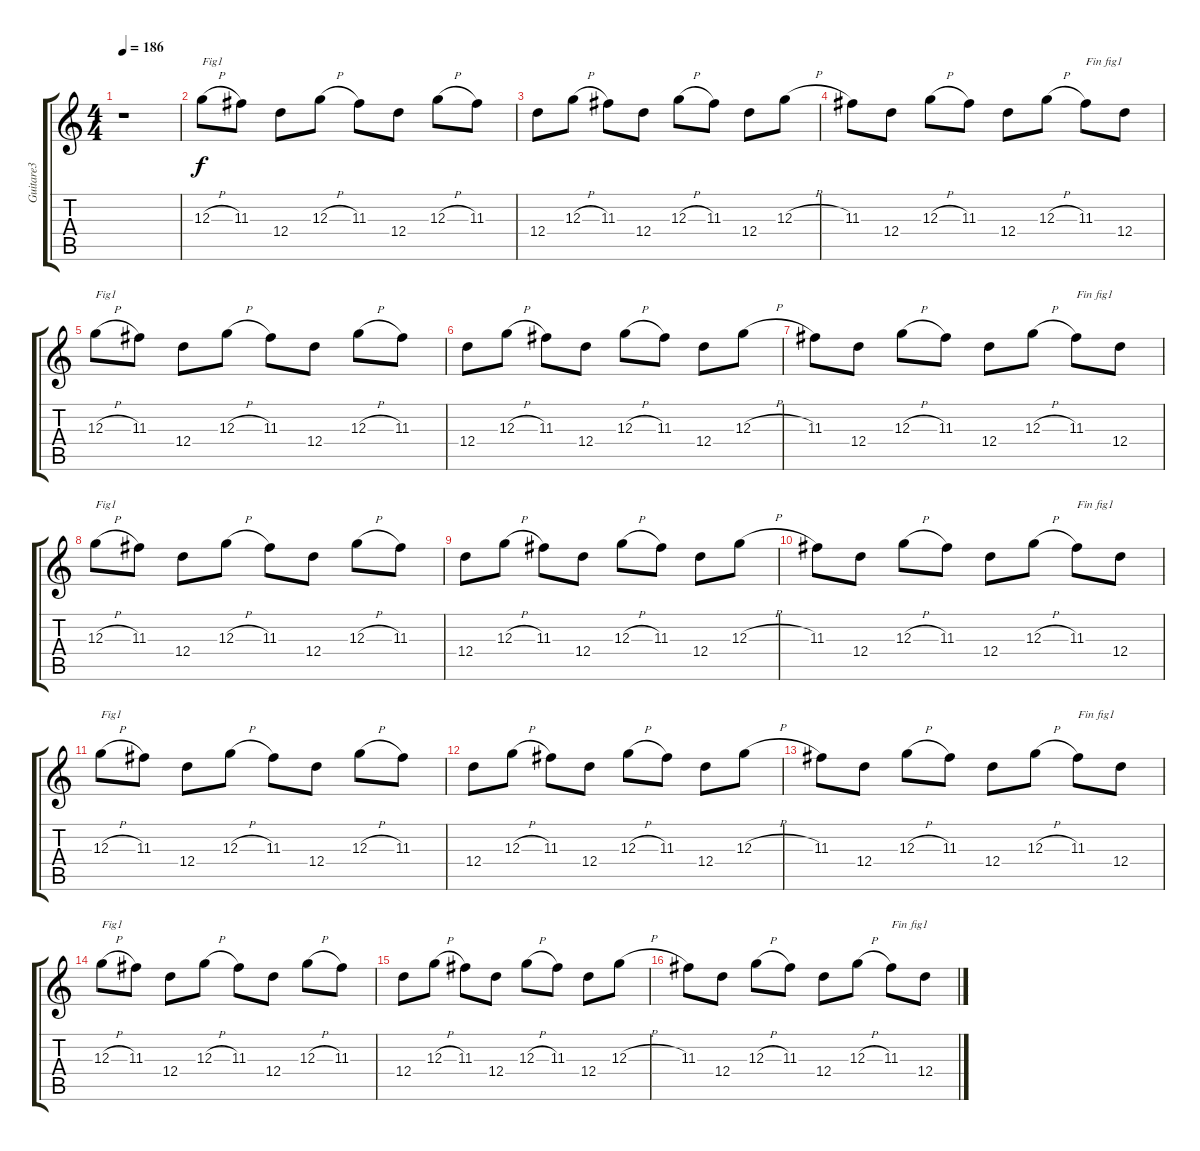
\track ("Guitare3" "Guitare3") {instrument electricguitarclean}
\staff {score tabs}
\tuning (E4 B3 G3 D3 A2 E2) {hide}
\ts (4 4)
\tempo 186
\clef g2
\ks c
r.1{dy f instrument electricguitarclean} |
12.3{h}.8{txt "Fig1"} 11.3.8 12.4.8 12.3{h}.8 11.3.8 12.4.8 12.3{h}.8 11.3.8 |
12.4.8 12.3{h}.8 11.3.8 12.4.8 12.3{h}.8 11.3.8 12.4.8 12.3{h}.8 |
11.3.8 12.4.8 12.3{h}.8 11.3.8 12.4.8 12.3{h}.8 11.3.8{txt "Fin fig1"} 12.4.8 |
12.3{h}.8{txt "Fig1"} 11.3.8 12.4.8 12.3{h}.8 11.3.8 12.4.8 12.3{h}.8 11.3.8 |
12.4.8 12.3{h}.8 11.3.8 12.4.8 12.3{h}.8 11.3.8 12.4.8 12.3{h}.8 |
11.3.8 12.4.8 12.3{h}.8 11.3.8 12.4.8 12.3{h}.8 11.3.8{txt "Fin fig1"} 12.4.8 |
12.3{h}.8{txt "Fig1"} 11.3.8 12.4.8 12.3{h}.8 11.3.8 12.4.8 12.3{h}.8 11.3.8 |
12.4.8 12.3{h}.8 11.3.8 12.4.8 12.3{h}.8 11.3.8 12.4.8 12.3{h}.8 |
11.3.8 12.4.8 12.3{h}.8 11.3.8 12.4.8 12.3{h}.8 11.3.8{txt "Fin fig1"} 12.4.8 |
12.3{h}.8{txt "Fig1"} 11.3.8 12.4.8 12.3{h}.8 11.3.8 12.4.8 12.3{h}.8 11.3.8 |
12.4.8 12.3{h}.8 11.3.8 12.4.8 12.3{h}.8 11.3.8 12.4.8 12.3{h}.8 |
11.3.8 12.4.8 12.3{h}.8 11.3.8 12.4.8 12.3{h}.8 11.3.8{txt "Fin fig1"} 12.4.8 |
12.3{h}.8{txt "Fig1"} 11.3.8 12.4.8 12.3{h}.8 11.3.8 12.4.8 12.3{h}.8 11.3.8 |
12.4.8 12.3{h}.8 11.3.8 12.4.8 12.3{h}.8 11.3.8 12.4.8 12.3{h}.8 |
11.3.8 12.4.8 12.3{h}.8 11.3.8 12.4.8 12.3{h}.8 11.3.8{txt "Fin fig1"} 12.4.8
